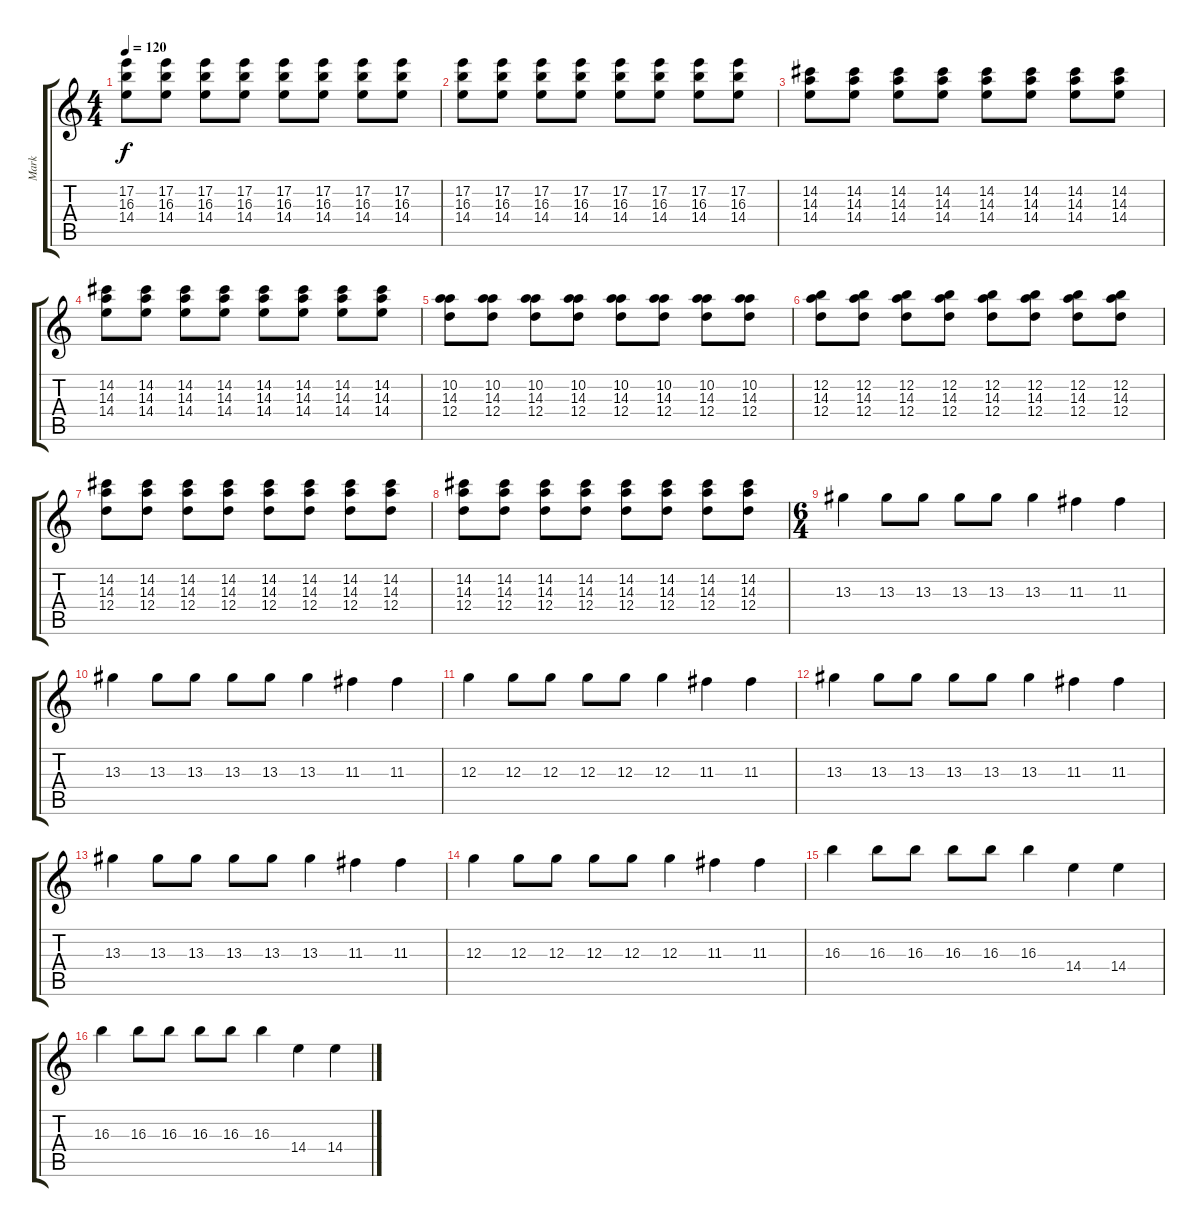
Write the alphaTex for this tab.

\track ("Mark" "Mark") {instrument electricguitarjazz}
\staff {score tabs}
\tuning (E4 B3 G3 D3 A2 E2) {hide}
\ts (4 4)
\tempo 120
\clef g2
\ks c
(17.2 16.3 14.4).8{dy f} (17.2 16.3 14.4).8 (17.2 16.3 14.4).8 (17.2 16.3 14.4).8 (17.2 16.3 14.4).8 (17.2 16.3 14.4).8 (17.2 16.3 14.4).8 (17.2 16.3 14.4).8 |
(17.2 16.3 14.4).8 (17.2 16.3 14.4).8 (17.2 16.3 14.4).8 (17.2 16.3 14.4).8 (17.2 16.3 14.4).8 (17.2 16.3 14.4).8 (17.2 16.3 14.4).8 (17.2 16.3 14.4).8 |
(14.2 14.3 14.4).8 (14.2 14.3 14.4).8 (14.2 14.3 14.4).8 (14.2 14.3 14.4).8 (14.2 14.3 14.4).8 (14.2 14.3 14.4).8 (14.2 14.3 14.4).8 (14.2 14.3 14.4).8 |
(14.2 14.3 14.4).8 (14.2 14.3 14.4).8 (14.2 14.3 14.4).8 (14.2 14.3 14.4).8 (14.2 14.3 14.4).8 (14.2 14.3 14.4).8 (14.2 14.3 14.4).8 (14.2 14.3 14.4).8 |
(10.2 14.3 12.4).8 (10.2 14.3 12.4).8 (10.2 14.3 12.4).8 (10.2 14.3 12.4).8 (10.2 14.3 12.4).8 (10.2 14.3 12.4).8 (10.2 14.3 12.4).8 (10.2 14.3 12.4).8 |
(12.2 14.3 12.4).8 (12.2 14.3 12.4).8 (12.2 14.3 12.4).8 (12.2 14.3 12.4).8 (12.2 14.3 12.4).8 (12.2 14.3 12.4).8 (12.2 14.3 12.4).8 (12.2 14.3 12.4).8 |
(14.2 14.3 12.4).8 (14.2 14.3 12.4).8 (14.2 14.3 12.4).8 (14.2 14.3 12.4).8 (14.2 14.3 12.4).8 (14.2 14.3 12.4).8 (14.2 14.3 12.4).8 (14.2 14.3 12.4).8 |
(14.2 14.3 12.4).8 (14.2 14.3 12.4).8 (14.2 14.3 12.4).8 (14.2 14.3 12.4).8 (14.2 14.3 12.4).8 (14.2 14.3 12.4).8 (14.2 14.3 12.4).8 (14.2 14.3 12.4).8 |
\ts (6 4)
13.3.4 13.3.8 13.3.8 13.3.8 13.3.8 13.3.4 11.3.4 11.3.4 |
13.3.4 13.3.8 13.3.8 13.3.8 13.3.8 13.3.4 11.3.4 11.3.4 |
12.3.4 12.3.8 12.3.8 12.3.8 12.3.8 12.3.4 11.3.4 11.3.4 |
13.3.4 13.3.8 13.3.8 13.3.8 13.3.8 13.3.4 11.3.4 11.3.4 |
13.3.4 13.3.8 13.3.8 13.3.8 13.3.8 13.3.4 11.3.4 11.3.4 |
12.3.4 12.3.8 12.3.8 12.3.8 12.3.8 12.3.4 11.3.4 11.3.4 |
16.3.4 16.3.8 16.3.8 16.3.8 16.3.8 16.3.4 14.4.4 14.4.4 |
16.3.4 16.3.8 16.3.8 16.3.8 16.3.8 16.3.4 14.4.4 14.4.4
